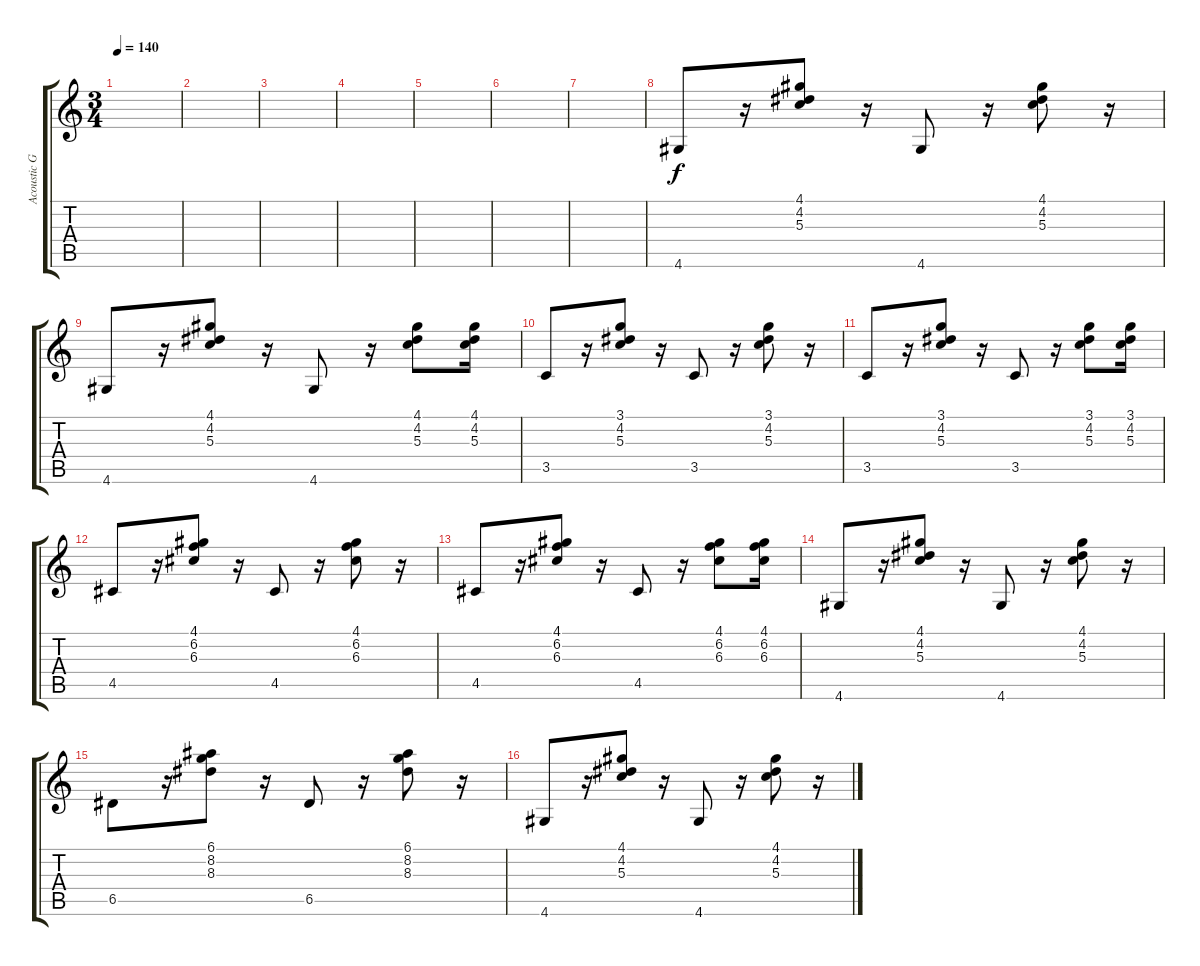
\track ("Acoustic Guitar" "Acoustic G") {instrument acousticguitarsteel}
\staff {score tabs}
\tuning (E4 B3 G3 D3 A2 E2) {hide}
\ts (3 4)
\tempo 140
\clef g2
\ks c
|
|
|
|
|
|
|
4.6.8{volume 7} r.16 (4.1 4.2 5.3).8 r.16 4.6.8 r.16 (4.1 4.2 5.3).8 r.16 |
4.6.8 r.16 (4.1 4.2 5.3).8 r.16 4.6.8 r.16 (4.1 4.2 5.3).8 (4.1 4.2 5.3).16 |
3.5.8 r.16 (3.1 4.2 5.3).8 r.16 3.5.8 r.16 (3.1 4.2 5.3).8 r.16 |
3.5.8 r.16 (3.1 4.2 5.3).8 r.16 3.5.8 r.16 (3.1 4.2 5.3).8 (3.1 4.2 5.3).16 |
4.5.8 r.16 (4.1 6.2 6.3).8 r.16 4.5.8 r.16 (4.1 6.2 6.3).8 r.16 |
4.5.8 r.16 (4.1 6.2 6.3).8 r.16 4.5.8 r.16 (4.1 6.2 6.3).8 (4.1 6.2 6.3).16 |
4.6.8 r.16 (4.1 4.2 5.3).8 r.16 4.6.8 r.16 (4.1 4.2 5.3).8 r.16 |
6.5.8 r.16 (6.1 8.2 8.3).8 r.16 6.5.8 r.16 (6.1 8.2 8.3).8 r.16 |
4.6.8 r.16 (4.1 4.2 5.3).8 r.16 4.6.8 r.16 (4.1 4.2 5.3).8 r.16
